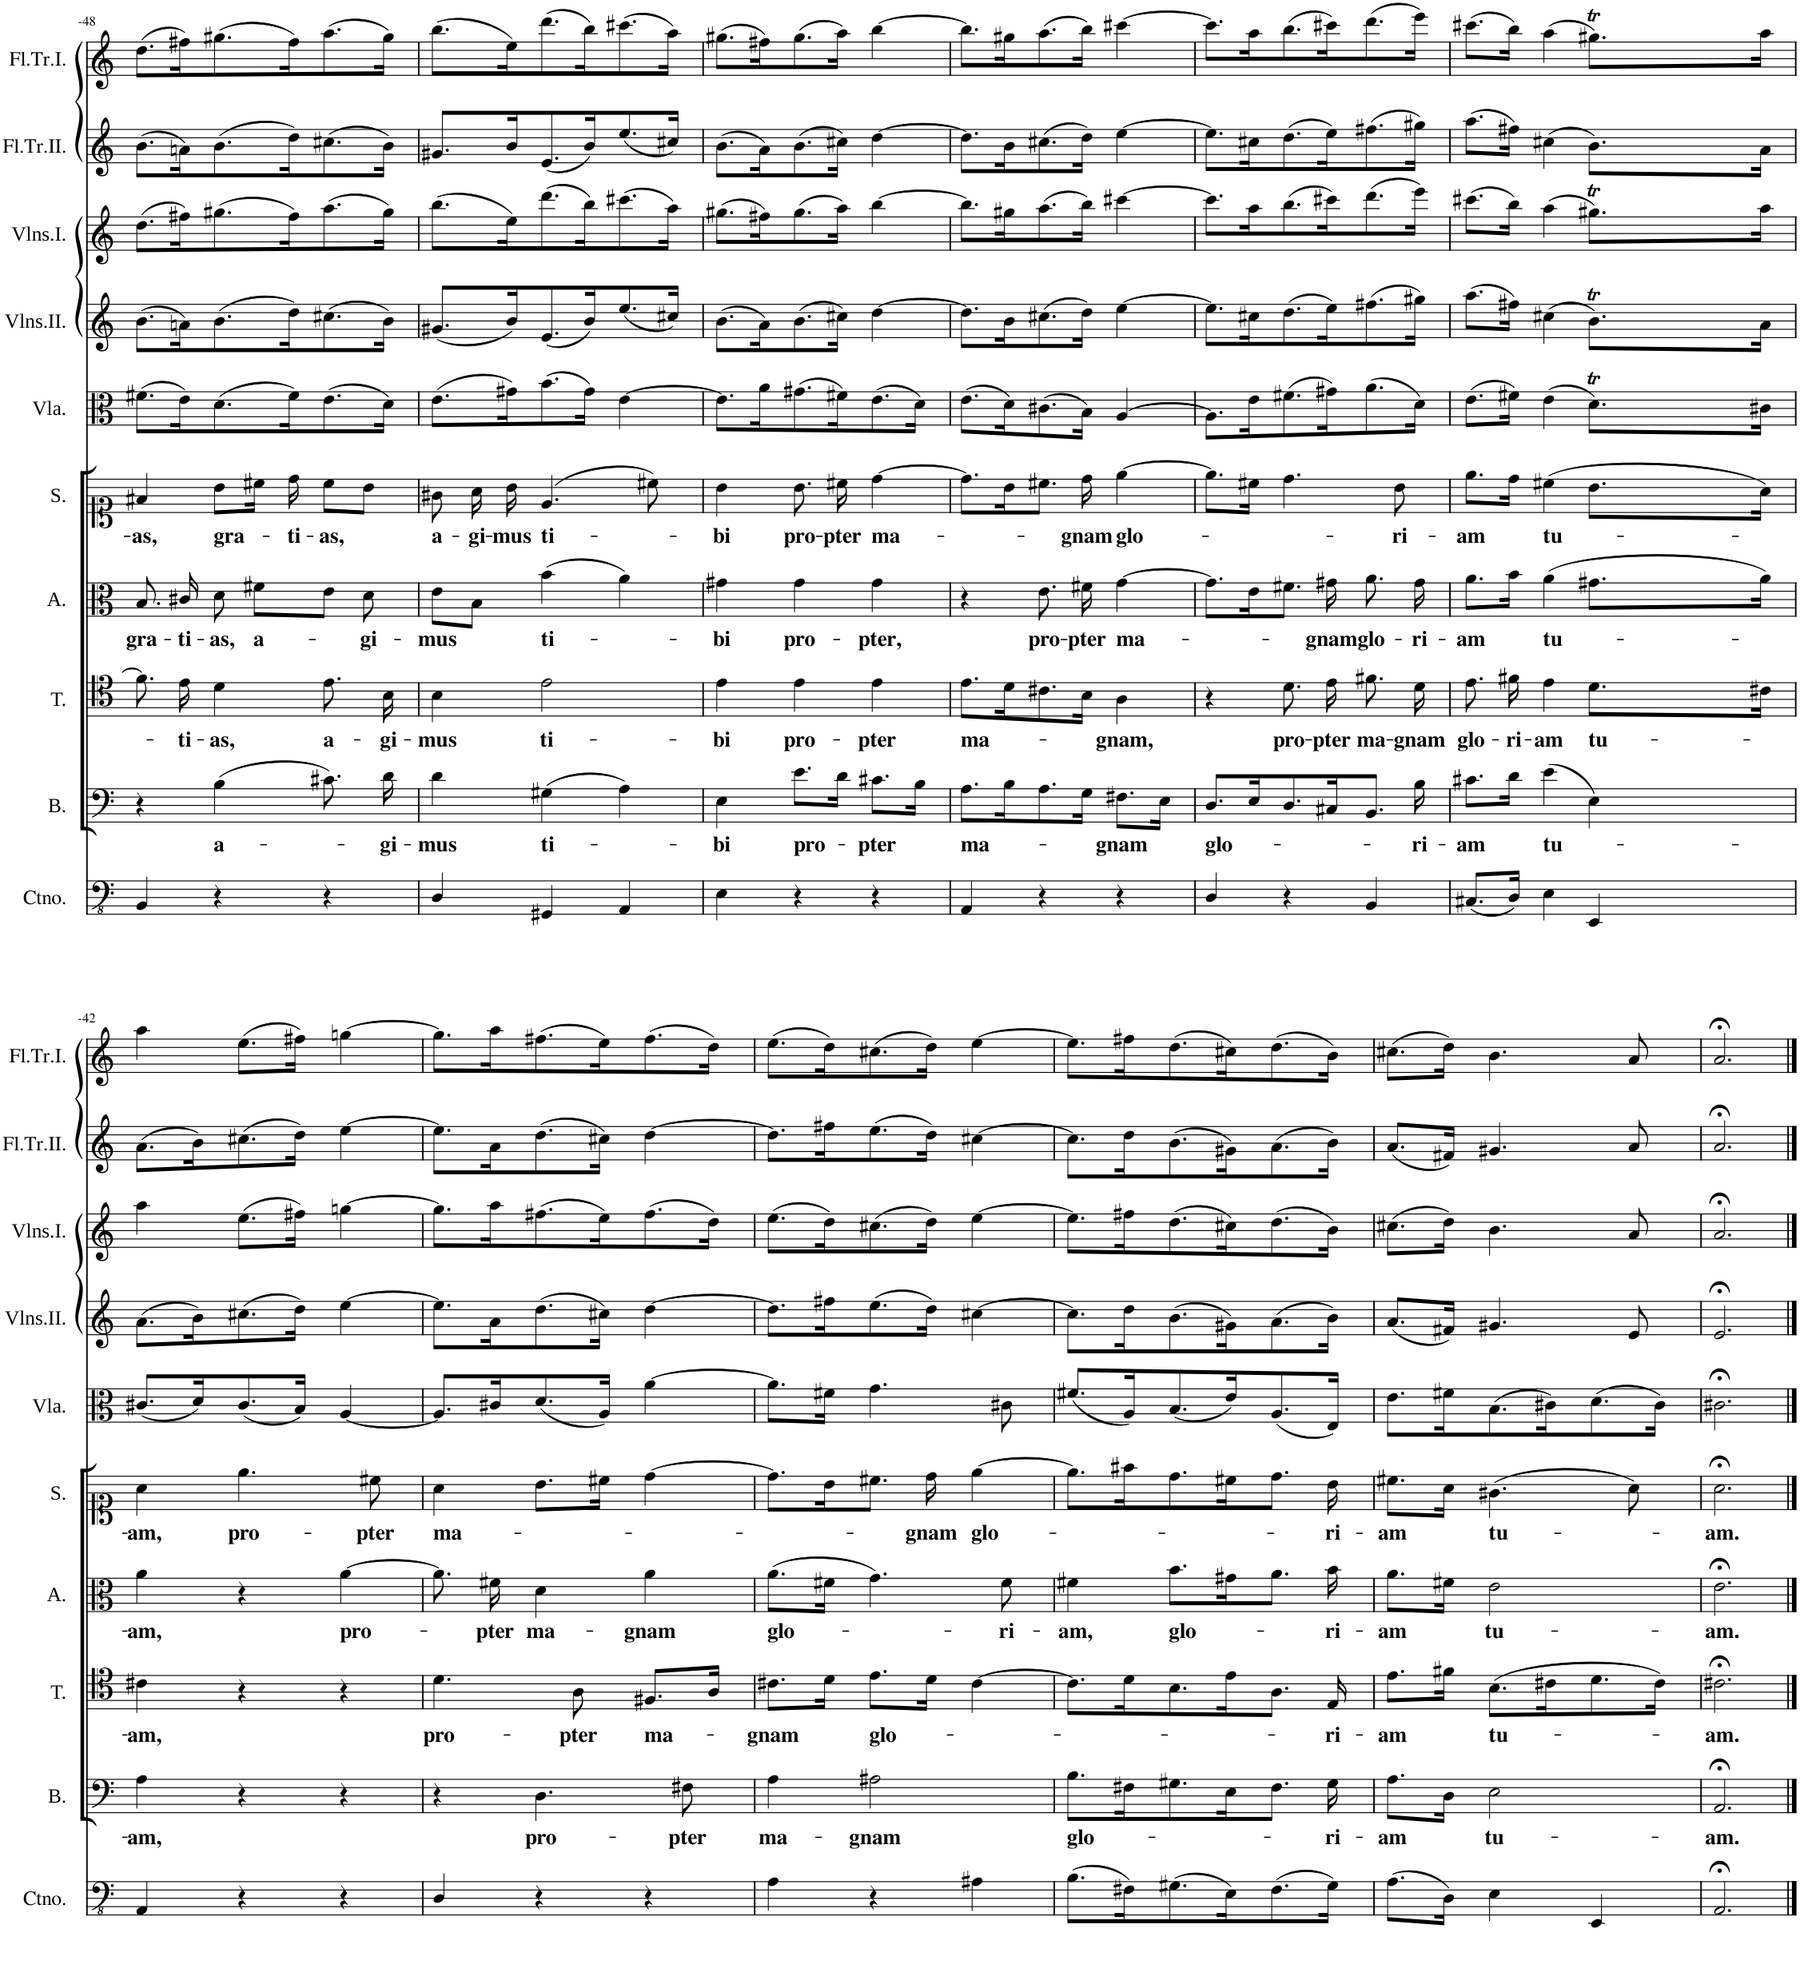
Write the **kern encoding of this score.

**kern	**kern	**text	**kern	**text	**kern	**text	**kern	**text	**kern	**kern	**kern	**kern	**kern
*part10	*part9	*part9	*part8	*part8	*part7	*part7	*part6	*part6	*part5	*part4	*part3	*part2	*part1
*staff10	*staff9	*staff9	*staff8	*staff8	*staff7	*staff7	*staff6	*staff6	*staff5	*staff4	*staff3	*staff2	*staff1
*I"Continuo.	*I"Basso.	*	*I"Tenore.	*	*I"Alto.	*	*I"Soprano.	*	*I"Viola	*I"Violino II.	*I"Violino I.	*I"Flauto Traverso II.	*I"Flauto Traverso I.
*I'Ctno.	*I'B.	*	*I'T.	*	*I'A.	*	*I'S.	*	*I'Vla.	*	*	*I'Fl.Tr.II.	*I'Fl.Tr.I.
!!LO:PB:g=z
*clefFv4	*clefF4	*	*clefC4	*	*clefC3	*	*clefC1	*	*clefC3	*clefG2	*clefG2	*clefG2	*clefG2
*k[]	*k[]	*	*k[]	*	*k[]	*	*k[]	*	*k[]	*k[]	*k[]	*k[]	*k[]
*M3/4	*M3/4	*	*M3/4	*	*M3/4	*	*M3/4	*	*M3/4	*M3/4	*M3/4	*M3/4	*M3/4
=48-	=48-	=48-	=48-	=48-	=48-	=48-	=48-	=48-	=48-	=48-	=48-	=48-	=48-
!	!	!	!	!	!	!LO:LY:b	!	!LO:LY:b	!	!	!	!	!
4BBB/	4r	.	8.f#\]	.	8.B/	gra-	4f#X/	-as,	(8.f#X\L	(8.b\L	(8.dd\L	(8.b\L	(8.dd\L
!	!	!	!	!LO:LY:b	!	!LO:LY:b	!	!	!	!	!	!	!
.	.	.	16e\	-ti-	16c#X/	-ti-	.	.	16e\K)	16an\K)	16ff#X\K)	16an\K)	16ff#X\K)
!	!	!LO:LY:b	!	!LO:LY:b	!	!LO:LY:b	!	!LO:LY:b	!	!	!	!	!
4r	(4B\	a-	4d\	-as,	8d\	-as,	8b\L	gra-	(8.d\	(8.b\	(8.gg#X\	(8.b\	(8.gg#X\
!	!	!	!	!	!	!LO:LY:b	!	!	!	!	!	!	!
.	.	.	.	.	8f#X\L	a-	16cc#X\Jk	.	.	.	.	.	.
!	!	!	!	!	!	!	!	!LO:LY:b	!	!	!	!	!
.	.	.	.	.	.	.	16dd\	-ti-	16f#\K)	16dd\K)	16ff#\K)	16dd\K)	16ff#\K)
!	!	!	!	!LO:LY:b	!	!	!	!LO:LY:b	!	!	!	!	!
4r	8.c#X\)	.	8.e\	a-	8e\J	.	8cc#\L	-as,	(8.e\	(8.cc#X\	(8.aa\	(8.cc#X\	(8.aa\
!	!	!	!	!	!	!LO:LY:b	!	!	!	!	!	!	!
.	.	.	.	.	8d\	-gi-	8b\J	.	.	.	.	.	.
!	!	!LO:LY:b	!	!LO:LY:b	!	!	!	!	!	!	!	!	!
.	16d\	-gi-	16B\	-gi-	.	.	.	.	16d\Jk)	16b\Jk)	16gg#\Jk)	16b\Jk)	16gg#\Jk)
=47-	=47-	=47-	=47-	=47-	=47-	=47-	=47-	=47-	=47-	=47-	=47-	=47-	=47-
!	!	!LO:LY:b	!	!LO:LY:b	!	!LO:LY:b	!	!LO:LY:b	!	!	!	!	!
4DD/	4d\	-mus	4B\	-mus	8e\L	-mus	8g#X\	a-	(8.e\L	(8.g#X/L	(8.bb\L	8.g#X/L	(8.bb\L
!	!	!	!	!	!	!	!	!LO:LY:b	!	!	!	!	!
.	.	.	.	.	8B\J	.	16a\	-gi-	.	.	.	.	.
!	!	!	!	!	!	!	!	!LO:LY:b	!	!	!	!	!
.	.	.	.	.	.	.	16b\	-mus	16g#X\K)	16b/K)	16ee\K)	16b/K	16ee\K)
!	!	!LO:LY:b	!	!LO:LY:b	!	!LO:LY:b	!	!LO:LY:b	!	!	!	!	!
4GGG#X/	(4G#X\	ti-	2e\	ti-	(4b\	ti-	(4.e/	ti-	(8.b\	(8.e/	(8.ddd\	(8.e/	(8.ddd\
.	.	.	.	.	.	.	.	.	16g#\Jk)	16b/K)	16bb\K)	16b/K)	16bb\K)
4AAA/	4A\)	.	.	.	4a\)	.	.	.	[4e\	(8.ee/	(8.ccc#X\	(8.ee/	(8.ccc#X\
.	.	.	.	.	.	.	8cc#X\)	.	.	.	.	.	.
.	.	.	.	.	.	.	.	.	.	16cc#X/Jk)	16aa\Jk)	16cc#X/Jk)	16aa\Jk)
=46-	=46-	=46-	=46-	=46-	=46-	=46-	=46-	=46-	=46-	=46-	=46-	=46-	=46-
!	!	!LO:LY:b	!	!LO:LY:b	!	!LO:LY:b	!	!LO:LY:b	!	!	!	!	!
4EE\	4E\	-bi	4e\	-bi	4g#X\	-bi	4b\	-bi	8.e\L]	(8.b\L	(8.gg#X\L	(8.b\L	(8.gg#X\L
.	.	.	.	.	.	.	.	.	16a\K	16a\K)	16ff#X\K)	16a\K)	16ff#X\K)
!	!	!LO:LY:b	!	!LO:LY:b	!	!LO:LY:b	!	!LO:LY:b	!	!	!	!	!
4r	8.e\L	pro-	4e\	pro-	4g#\	pro-	8.b\	pro-	(8.g#X\	(8.b\	(8.gg#\	(8.b\	(8.gg#\
!	!	!	!	!	!	!	!	!LO:LY:b	!	!	!	!	!
.	16d\Jk	.	.	.	.	.	16cc#X\	-pter	16f#X\K)	16cc#X\Jk)	16aa\Jk)	16cc#X\Jk)	16aa\Jk)
!	!	!LO:LY:b	!	!LO:LY:b	!	!LO:LY:b	!	!LO:LY:b	!	!	!	!	!
4r	8.c#X\L	-pter	4e\	-pter	4g#\	-pter,	[4dd\	ma-	(8.e\	[4dd\	[4bb\	[4dd\	[4bb\
.	16B\Jk	.	.	.	.	.	.	.	16d\Jk)	.	.	.	.
=45-	=45-	=45-	=45-	=45-	=45-	=45-	=45-	=45-	=45-	=45-	=45-	=45-	=45-
!	!	!LO:LY:b	!	!LO:LY:b	!	!	!	!	!	!	!	!	!
4AAA/	8.A\L	ma-	8.e\L	ma-	4r	.	8.dd\L]	.	(8.e\L	8.dd\L]	8.bb\L]	8.dd\L]	8.bb\L]
.	16B\K	.	16d\K	.	.	.	16b\K	.	16d\K)	16b\K	16gg#X\K	16b\K	16gg#X\K
!	!	!	!	!	!	!LO:LY:b	!	!	!	!	!	!	!
4r	8.A\	.	8.c#X\	.	8.e\	pro-	8.cc#X\J	.	(8.c#X\	(8.cc#X\	(8.aa\	(8.cc#X\	(8.aa\
!	!	!	!	!	!	!LO:LY:b	!	!LO:LY:b	!	!	!	!	!
.	16G\Jk	.	16B\Jk	.	16f#X\	-pter	16dd\	-gnam	16B\Jk)	16dd\Jk)	16bb\Jk)	16dd\Jk)	16bb\Jk)
!	!	!LO:LY:b	!	!LO:LY:b	!	!LO:LY:b	!	!LO:LY:b	!	!	!	!	!
4r	8.F#X\L	-gnam	4A\	-gnam,	[4g\	ma-	[4ee\	glo-	[4A/	[4ee\	[4ccc#X\	[4ee\	[4ccc#X\
.	16E\Jk	.	.	.	.	.	.	.	.	.	.	.	.
=44-	=44-	=44-	=44-	=44-	=44-	=44-	=44-	=44-	=44-	=44-	=44-	=44-	=44-
!	!	!LO:LY:b	!	!	!	!	!	!	!	!	!	!	!
4DD/	8.D/L	glo-	4r	.	8.g\L]	.	8.ee\L]	.	8.A\L]	8.ee\L]	8.ccc#\L]	8.ee\L]	8.ccc#\L]
.	16E/K	.	.	.	16e\K	.	16cc#X\Jk	.	16e\K	16cc#X\K	16aa\K	16cc#X\K	16aa\K
!	!	!	!	!LO:LY:b	!	!	!	!	!	!	!	!	!
4r	8.D/	.	8.d\	pro-	8.f#X\J	.	4.dd\	.	(8.f#X\	(8.dd\	(8.bb\	(8.dd\	(8.bb\
!	!	!	!	!LO:LY:b	!	!LO:LY:b	!	!	!	!	!	!	!
.	16C#X/K	.	16e\	-pter	16g#X\	-gnam	.	.	16g#X\K)	16ee\K)	16ccc#X\K)	16ee\K)	16ccc#X\K)
!	!	!	!	!LO:LY:b	!	!LO:LY:b	!	!	!	!	!	!	!
4BBB/	8.BB/J	.	8.f#X\	ma-	8.a\	glo-	.	.	(8.a\	(8.ff#X\	(8.ddd\	(8.ff#X\	(8.ddd\
!	!	!	!	!	!	!	!	!LO:LY:b	!	!	!	!	!
.	.	.	.	.	.	.	8b\	-ri-	.	.	.	.	.
!	!	!LO:LY:b	!	!LO:LY:b	!	!LO:LY:b	!	!	!	!	!	!	!
.	16B\	-ri-	16d\	-gnam	16g#\	-ri-	.	.	16d\Jk)	16gg#X\Jk)	16eee\Jk)	16gg#X\Jk)	16eee\Jk)
=43-	=43-	=43-	=43-	=43-	=43-	=43-	=43-	=43-	=43-	=43-	=43-	=43-	=43-
!	!	!LO:LY:b	!	!LO:LY:b	!	!LO:LY:b	!	!LO:LY:b	!	!	!	!	!
*	*	*	*	*	*	*	*	*	*^	*^	*^	*	*^
(8.CC#X/L	8.c#X\L	-am	8.e\	glo-	8.a\L	-am	8.ee\L	-am	(8.e\L	32ryy	(8.aa\L	32ryy	(8.ccc#X\L	32ryy	(8.aa\L	(8.ccc#X\L	32ryy
!	!	!	!	!LO:LY:b	!	!	!	!	!	!	!	!	!	!	!	!	!
*	*	*	*	*	*	*	*	*	*v	*v	*	*	*v	*v	*	*v	*v
*	*	*	*	*	*	*	*	*	*	*v	*v	*	*	*
16DD/Jk)	16d\Jk	.	16f#X\	-ri-	16b\Jk	.	16dd\Jk	.	16f#X\Jk)	16ff#X\Jk)	16bb\Jk)	16ff#X\Jk)	16bb\Jk)
!	!	!LO:LY:b	!	!LO:LY:b	!	!LO:LY:b	!	!LO:LY:b	!	!	!	!	!
4EE\	(4e\	tu-	4e\	-am	(4a\	tu-	(4cc#X\	tu-	(4e\	(4cc#X\	(4aa\	(4cc#X\	(4aa\
!	!	!	!	!LO:LY:b	!	!	!	!	!	!	!	!	!
4EEE/	4E\)	.	8.d\L	tu-	8.g#X\L	.	8.b\L	.	8.dT\L)	8.bt\L)	8.gg#Xt\L)	8.b\L)	8.gg#Xt\L)
*	*	*	*	*	*	*	*	*	*^	*^	*^	*	*^
.	.	.	.	.	.	.	.	.	.	32e!LLL	.	32cc#!LLL	.	32bb!LLL	.	.	32bb!LLL
.	.	.	.	.	.	.	.	.	.	32d!	.	32b!	.	32aa!	.	.	32aa!
.	.	.	.	.	.	.	.	.	.	32e!	.	32cc#!	.	32bb!	.	.	32bb!
.	.	.	.	.	.	.	.	.	.	32d!	.	32b!	.	32aa!	.	.	32aa!
.	.	.	.	.	.	.	.	.	.	32e!JJJ	.	32cc#!JJJ	.	32bb!JJJ	.	.	32bb!JJJ
.	.	.	16c#X\Jk	.	16a\Jk)	.	16a\Jk)	.	16c#X\Jk	16ryy	16a\Jk	16ryy	16aa\Jk	16ryy	16a\Jk	16aa\Jk	16ryy
!!LO:LB:g=z
=42-	=42-	=42-	=42-	=42-	=42-	=42-	=42-	=42-	=42-	=42-	=42-	=42-	=42-	=42-	=42-	=42-	=42-
!	!	!LO:LY:b	!	!LO:LY:b	!	!LO:LY:b	!	!LO:LY:b	!	!	!	!	!	!	!	!	!
*	*	*	*	*	*	*	*	*	*v	*v	*	*	*v	*v	*	*v	*v
*	*	*	*	*	*	*	*	*	*	*v	*v	*	*	*
4AAA/	4A\	-am,	4c#X\	-am,	4a\	-am,	4a\	-am,	(8.c#X/L	(8.a\L	4aa\	(8.a\L	4aa\
.	.	.	.	.	.	.	.	.	16d/K)	16b\K)	.	16b\K)	.
!	!	!	!	!	!	!	!	!LO:LY:b	!	!	!	!	!
4r	4r	.	4r	.	4r	.	4.ee\	pro-	(8.c#/	(8.cc#X\	(8.ee\L	(8.cc#X\	(8.ee\L
.	.	.	.	.	.	.	.	.	16B/Jk)	16dd\Jk)	16ff#X\Jk)	16dd\Jk)	16ff#X\Jk)
!	!	!	!	!	!	!LO:LY:b	!	!	!	!	!	!	!
4r	4r	.	4r	.	[4a\	pro-	.	.	[4A/	[4ee\	[4ggn\	[4ee\	[4ggn\
!	!	!	!	!	!	!	!	!LO:LY:b	!	!	!	!	!
.	.	.	.	.	.	.	8cc#X\	-pter	.	.	.	.	.
=41-	=41-	=41-	=41-	=41-	=41-	=41-	=41-	=41-	=41-	=41-	=41-	=41-	=41-
!	!	!	!	!LO:LY:b	!	!	!	!LO:LY:b	!	!	!	!	!
4DD/	4r	.	4.d\	pro-	8.a\]	.	4a\	ma-	8.A/L]	8.ee\L]	8.gg\L]	8.ee\L]	8.gg\L]
!	!	!	!	!	!	!LO:LY:b	!	!	!	!	!	!	!
.	.	.	.	.	16f#X\	-pter	.	.	16c#X/K	16a\K	16aa\K	16a\K	16aa\K
!	!	!LO:LY:b	!	!	!	!LO:LY:b	!	!	!	!	!	!	!
4r	4.D\	pro-	.	.	4d\	ma-	8.b\L	.	(8.d/	(8.dd\	(8.ff#X\	(8.dd\	(8.ff#X\
!	!	!	!	!LO:LY:b	!	!	!	!	!	!	!	!	!
.	.	.	8A\	-pter	.	.	.	.	.	.	.	.	.
.	.	.	.	.	.	.	16cc#X\Jk	.	16A/Jk)	16cc#X\Jk)	16ee\K)	16cc#X\Jk)	16ee\K)
!	!	!	!	!LO:LY:b	!	!LO:LY:b	!	!	!	!	!	!	!
4r	.	.	8.F#X/L	ma-	4a\	-gnam	[4dd\	.	[4a\	[4dd\	(8.ff#\	[4dd\	(8.ff#\
!	!	!LO:LY:b	!	!	!	!	!	!	!	!	!	!	!
.	8F#X\	-pter	.	.	.	.	.	.	.	.	.	.	.
.	.	.	16A/Jk	.	.	.	.	.	.	.	16dd\Jk)	.	16dd\Jk)
=40-	=40-	=40-	=40-	=40-	=40-	=40-	=40-	=40-	=40-	=40-	=40-	=40-	=40-
!	!	!LO:LY:b	!	!LO:LY:b	!	!LO:LY:b	!	!	!	!	!	!	!
4AA\	4A\	ma-	8.c#X\L	-gnam	(8.a\L	glo-	8.dd\L]	.	8.a\L]	8.dd\L]	(8.ee\L	8.dd\L]	(8.ee\L
.	.	.	16d\Jk	.	16f#X\Jk	.	16b\K	.	16f#X\Jk	16ff#X\K	16dd\K)	16ff#X\K	16dd\K)
!	!	!LO:LY:b	!	!LO:LY:b	!	!	!	!	!	!	!	!	!
4r	2A#X\	-gnam	8.e\L	glo-	4.g\)	.	8.cc#X\J	.	4.g\	(8.ee\	(8.cc#X\	(8.ee\	(8.cc#X\
!	!	!	!	!	!	!	!	!LO:LY:b	!	!	!	!	!
.	.	.	16d\Jk	.	.	.	16dd\	-gnam	.	16dd\Jk)	16dd\Jk)	16dd\Jk)	16dd\Jk)
!	!	!	!	!	!	!	!	!LO:LY:b	!	!	!	!	!
4AA#X\	.	.	[4c#\	.	.	.	[4ee\	glo-	.	[4cc#X\	[4ee\	[4cc#X\	[4ee\
!	!	!	!	!	!	!LO:LY:b	!	!	!	!	!	!	!
.	.	.	.	.	8f#\	-ri-	.	.	8c#X\	.	.	.	.
=39-	=39-	=39-	=39-	=39-	=39-	=39-	=39-	=39-	=39-	=39-	=39-	=39-	=39-
!	!	!LO:LY:b	!	!	!	!LO:LY:b	!	!	!	!	!	!	!
(8.BB\L	8.B\L	glo-	8.c#\L]	.	4f#X\	-am,	8.ee\L]	.	(8.f#X/L	8.cc#\L]	8.ee\L]	8.cc#\L]	8.ee\L]
16FF#X\K)	16F#X\K	.	16d\K	.	.	.	16ff#X\K	.	16A/K)	16dd\K	16ff#X\K	16dd\K	16ff#X\K
!	!	!	!	!	!	!LO:LY:b	!	!	!	!	!	!	!
(8.GG#X\	8.G#X\	.	8.B\	.	8.b\L	glo-	8.dd\	.	(8.B/	(8.b\	(8.dd\	(8.b\	(8.dd\
16EE\K)	16E\K	.	16e\K	.	16g#X\K	.	16cc#X\K	.	16e/K)	16g#X\K)	16cc#X\K)	16g#X\K)	16cc#X\K)
(8.FF#\	8.F#\J	.	8.A\J	.	8.a\J	.	8.dd\J	.	(8.A/	(8.a\	(8.dd\	(8.a\	(8.dd\
!	!	!LO:LY:b	!	!LO:LY:b	!	!LO:LY:b	!	!LO:LY:b	!	!	!	!	!
16GG#\Jk)	16G#\	-ri-	16E/	-ri-	16b\	-ri-	16b\	-ri-	16E/Jk)	16b\Jk)	16b\Jk)	16b\Jk)	16b\Jk)
=38-	=38-	=38-	=38-	=38-	=38-	=38-	=38-	=38-	=38-	=38-	=38-	=38-	=38-
!	!	!LO:LY:b	!	!LO:LY:b	!	!LO:LY:b	!	!LO:LY:b	!	!	!	!	!
(8.AA\L	8.A\L	-am	8.e\L	-am	8.a\L	-am	8.cc#X\L	-am	8.e\L	(8.a/L	(8.cc#X\L	(8.a/L	(8.cc#X\L
16DD\Jk)	16D\Jk	.	16f#X\Jk	.	16f#X\Jk	.	16a\Jk	.	16f#X\K	16f#X/Jk)	16dd\Jk)	16f#X/Jk)	16dd\Jk)
!	!	!LO:LY:b	!	!LO:LY:b	!	!LO:LY:b	!	!LO:LY:b	!	!	!	!	!
4EE\	2E\	tu-	(8.B\L	tu-	2e\	tu-	(4.g#X\	tu-	(8.B\	4.g#X/	4.b\	4.g#X/	4.b\
.	.	.	16c#X\K	.	.	.	.	.	16c#X\K)	.	.	.	.
4EEE/	.	.	8.d\	.	.	.	.	.	(8.d\	.	.	.	.
.	.	.	.	.	.	.	8a\)	.	.	8e/	8a/	8a/	8a/
.	.	.	16c#\Jk)	.	.	.	.	.	16c#\Jk)	.	.	.	.
=37-	=37-	=37-	=37-	=37-	=37-	=37-	=37-	=37-	=37-	=37-	=37-	=37-	=37-
!	!	!LO:LY:b	!	!LO:LY:b	!	!LO:LY:b	!	!LO:LY:b	!	!	!	!	!
2.AAA;</	2.AA;</	-am.	2.c#X;<\	-am.	2.e;<\	-am.	2.a;<\	-am.	2.c#X;<\	2.e;</	2.a;</	2.a;</	2.a;</
==	==	==	==	==	==	==	==	==	==	==	==	==	==
*-	*-	*-	*-	*-	*-	*-	*-	*-	*-	*-	*-	*-	*-
